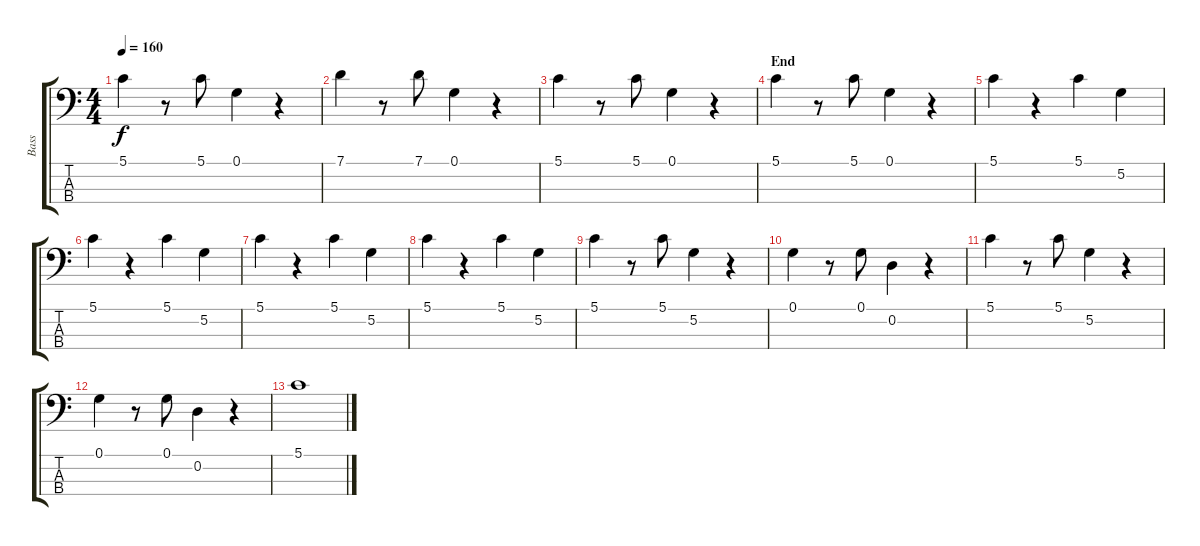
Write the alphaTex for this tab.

\track ("Bass" "Bass") {instrument electricguitarmuted}
\staff {score tabs}
\tuning (G2 D2 A1 E1) {hide}
\ts (4 4)
\tempo 160
\clef f4
\ks c
5.1.4{dy f} r.8 5.1.8 0.1.4 r.4 |
7.1.4 r.8 7.1.8 0.1.4 r.4 |
5.1.4 r.8 5.1.8 0.1.4 r.4 |
\section ("" "End")
5.1.4 r.8 5.1.8 0.1.4 r.4 |
5.1.4 r.4 5.1.4 5.2.4 |
5.1.4 r.4 5.1.4 5.2.4 |
5.1.4 r.4 5.1.4 5.2.4 |
5.1.4 r.4 5.1.4 5.2.4 |
5.1.4 r.8 5.1.8 5.2.4 r.4 |
0.1.4 r.8 0.1.8 0.2.4 r.4 |
5.1.4 r.8 5.1.8 5.2.4 r.4 |
0.1.4 r.8 0.1.8 0.2.4 r.4 |
5.1.1
